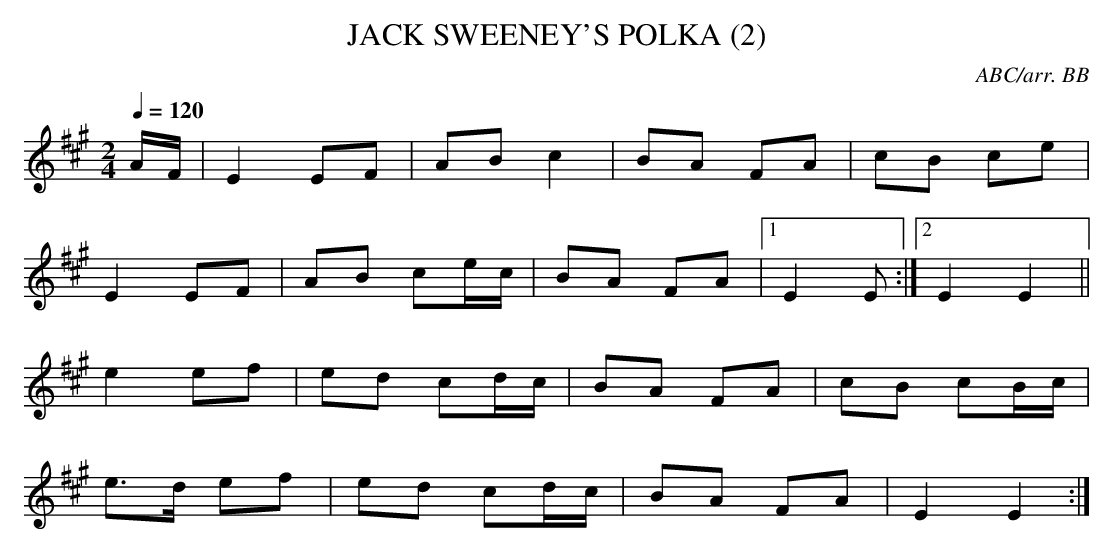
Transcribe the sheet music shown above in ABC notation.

X:1
T:JACK SWEENEY'S POLKA (2)
C:ABC/arr. BB
Q:1/4=120
L:1/8
M:2/4
K:A
A/F/|E2 EF|AB c2|BA FA|cB ce |
E2 EF|AB ce/c/| BA FA|1E2 E :|2 E2 E2||
e2 ef|ed cd/c/| BA FA| cB cB/c/|
e>d ef|ed cd/c/| BA FA|E2 E2 :|
